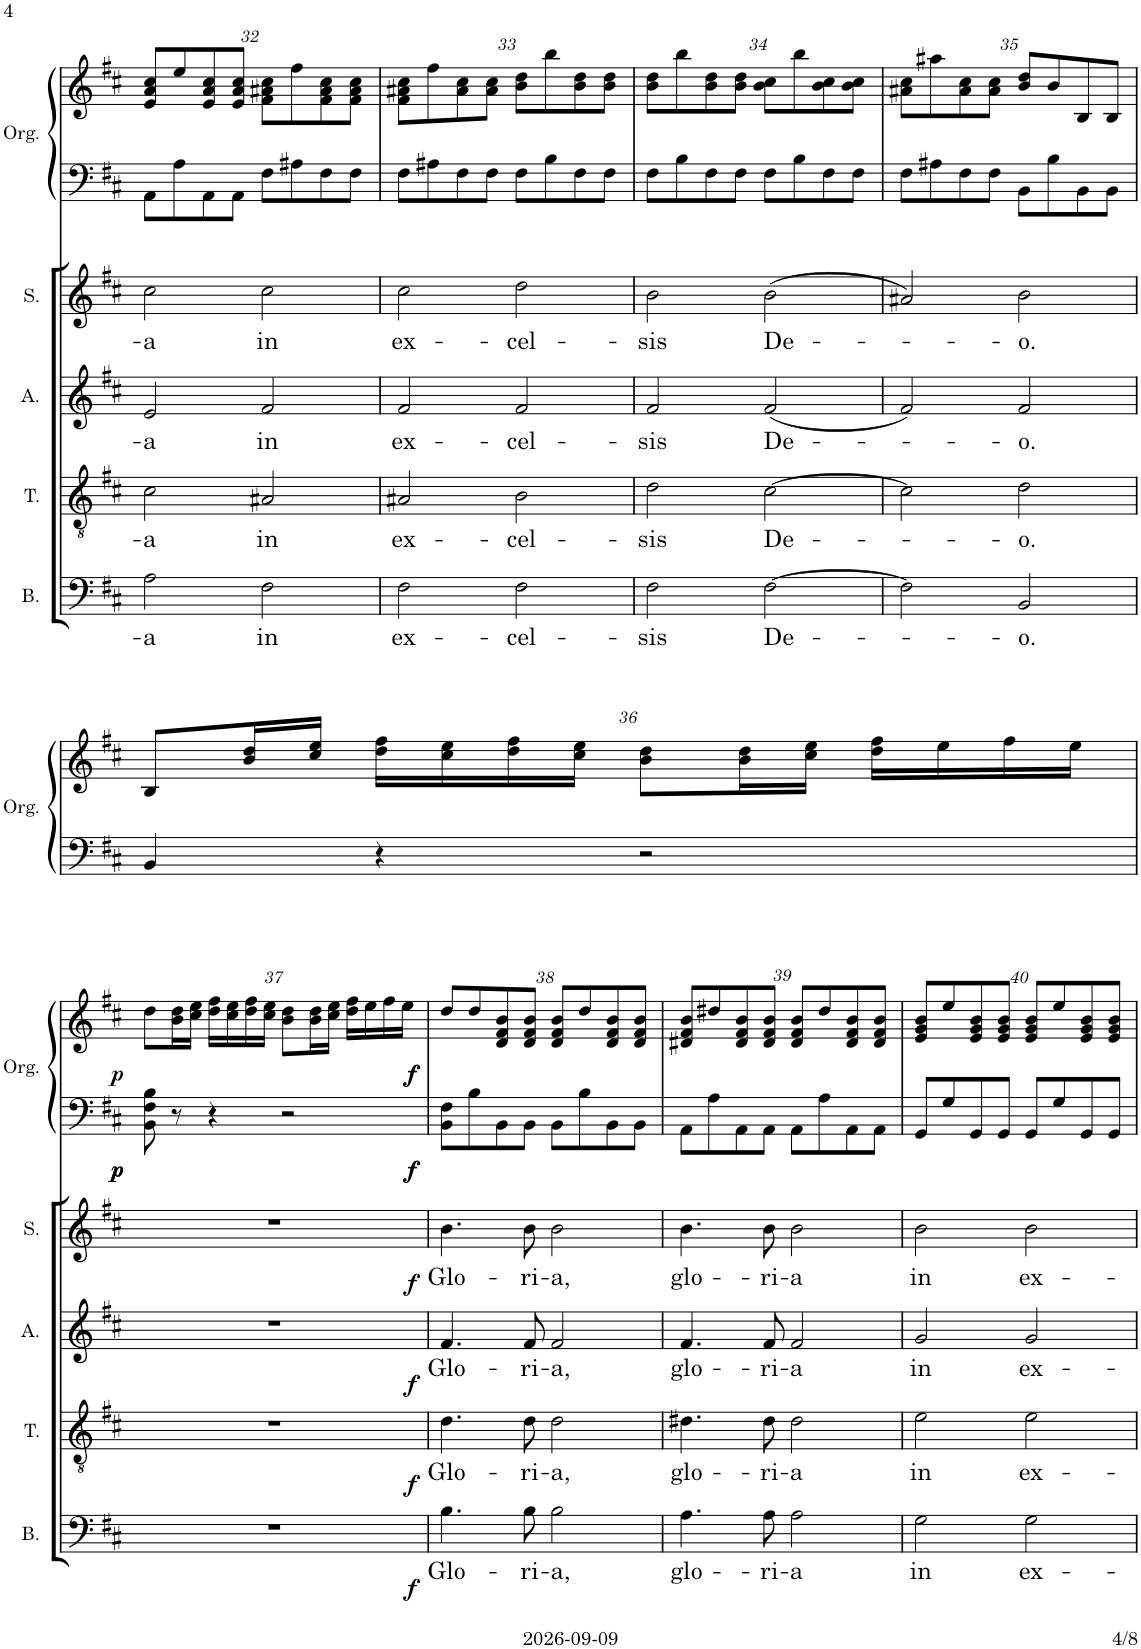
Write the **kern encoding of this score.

**kern	**text	**dynam	**kern	**text	**dynam	**kern	**text	**dynam	**kern	**text	**dynam	**kern	**kern	**dynam
*part5	*part5	*part5	*part4	*part4	*part4	*part3	*part3	*part3	*part2	*part2	*part2	*part1	*part1	*part1
*staff6	*staff6	*staff6	*staff5	*staff5	*staff5	*staff4	*staff4	*staff4	*staff3	*staff3	*staff3	*staff2	*staff1	*staff1/2
*I"Bass	*	*	*I"Tenor	*	*	*I"Alto	*	*	*I"Soprano	*	*	*I"Organ	*	*
*I'B.	*	*	*I'T.	*	*	*I'A.	*	*	*I'S.	*	*	*I'Org.	*	*
!!LO:PB:g=z
*clefF4	*	*	*clefGv2	*	*	*clefG2	*	*	*clefG2	*	*	*clefF4	*clefG2	*
*k[f#c#]	*	*	*k[f#c#]	*	*	*k[f#c#]	*	*	*k[f#c#]	*	*	*k[f#c#]	*k[f#c#]	*
*M4/4	*	*	*M4/4	*	*	*M4/4	*	*	*M4/4	*	*	*M4/4	*M4/4	*
*met(c)	*	*	*met(c)	*	*	*met(c)	*	*	*met(c)	*	*	*met(c)	*met(c)	*
=32	=32	=32	=32	=32	=32	=32	=32	=32	=32	=32	=32	=32	=32	=32
!	!LO:LY:b	!	!	!LO:LY:b	!	!	!LO:LY:b	!	!	!LO:LY:b	!	!	!	!
2A\	-a	.	2c#\	-a	.	2e/	-a	.	2cc#\	-a	.	8AA\L	8e/ 8a/ 8cc#/L	.
.	.	.	.	.	.	.	.	.	.	.	.	8A\	8ee/	.
.	.	.	.	.	.	.	.	.	.	.	.	8AA\	8e/ 8a/ 8cc#/	.
.	.	.	.	.	.	.	.	.	.	.	.	8AA\J	8e/ 8a/ 8cc#/J	.
!	!LO:LY:b	!	!	!LO:LY:b	!	!	!LO:LY:b	!	!	!LO:LY:b	!	!	!	!
2F#\	in	.	2A#X/	in	.	2f#/	in	.	2cc#\	in	.	8F#\L	8f#\ 8a#X\ 8cc#\L	.
.	.	.	.	.	.	.	.	.	.	.	.	8A#X\	8ff#\	.
.	.	.	.	.	.	.	.	.	.	.	.	8F#\	8f#\ 8a#\ 8cc#\	.
.	.	.	.	.	.	.	.	.	.	.	.	8F#\J	8f#\ 8a#\ 8cc#\J	.
=33	=33	=33	=33	=33	=33	=33	=33	=33	=33	=33	=33	=33	=33	=33
!	!LO:LY:b	!	!	!LO:LY:b	!	!	!LO:LY:b	!	!	!LO:LY:b	!	!	!	!
2F#\	ex-	.	2A#X/	ex-	.	2f#/	ex-	.	2cc#\	ex-	.	8F#\L	8f#\ 8a#X\ 8cc#\L	.
.	.	.	.	.	.	.	.	.	.	.	.	8A#X\	8ff#\	.
.	.	.	.	.	.	.	.	.	.	.	.	8F#\	8a#\ 8cc#\	.
.	.	.	.	.	.	.	.	.	.	.	.	8F#\J	8a#\ 8cc#\J	.
!	!LO:LY:b	!	!	!LO:LY:b	!	!	!LO:LY:b	!	!	!LO:LY:b	!	!	!	!
2F#\	-cel-	.	2B\	-cel-	.	2f#/	-cel-	.	2dd\	-cel-	.	8F#\L	8b\ 8dd\L	.
.	.	.	.	.	.	.	.	.	.	.	.	8B\	8bb\	.
.	.	.	.	.	.	.	.	.	.	.	.	8F#\	8b\ 8dd\	.
.	.	.	.	.	.	.	.	.	.	.	.	8F#\J	8b\ 8dd\J	.
=34	=34	=34	=34	=34	=34	=34	=34	=34	=34	=34	=34	=34	=34	=34
!	!LO:LY:b	!	!	!LO:LY:b	!	!	!LO:LY:b	!	!	!LO:LY:b	!	!	!	!
2F#\	-sis	.	2d\	-sis	.	2f#/	-sis	.	2b\	-sis	.	8F#\L	8b\ 8dd\L	.
.	.	.	.	.	.	.	.	.	.	.	.	8B\	8bb\	.
.	.	.	.	.	.	.	.	.	.	.	.	8F#\	8b\ 8dd\	.
.	.	.	.	.	.	.	.	.	.	.	.	8F#\J	8b\ 8dd\J	.
!	!LO:LY:b	!	!	!LO:LY:b	!	!	!LO:LY:b	!	!	!LO:LY:b	!	!	!	!
[2F#\	De-	.	[2c#\	De-	.	(2f#/	De-	.	(2b\	De-	.	8F#\L	8b\ 8cc#\L	.
.	.	.	.	.	.	.	.	.	.	.	.	8B\	8bb\	.
.	.	.	.	.	.	.	.	.	.	.	.	8F#\	8b\ 8cc#\	.
.	.	.	.	.	.	.	.	.	.	.	.	8F#\J	8b\ 8cc#\J	.
=35	=35	=35	=35	=35	=35	=35	=35	=35	=35	=35	=35	=35	=35	=35
2F#\]	.	.	2c#\]	.	.	2f#/)	.	.	2a#X/)	.	.	8F#\L	8a#X\ 8cc#\L	.
.	.	.	.	.	.	.	.	.	.	.	.	8A#X\	8aa#X\	.
.	.	.	.	.	.	.	.	.	.	.	.	8F#\	8a#\ 8cc#\	.
.	.	.	.	.	.	.	.	.	.	.	.	8F#\J	8a#\ 8cc#\J	.
!	!LO:LY:b	!	!	!LO:LY:b	!	!	!LO:LY:b	!	!	!LO:LY:b	!	!	!	!
2BB/	-o.	.	2d\	-o.	.	2f#/	-o.	.	2b\	-o.	.	8BB\L	8b/ 8dd/L	.
.	.	.	.	.	.	.	.	.	.	.	.	8B\	8b/	.
.	.	.	.	.	.	.	.	.	.	.	.	8BB\	8B/	.
.	.	.	.	.	.	.	.	.	.	.	.	8BB\J	8B/J	.
!!LO:LB:g=z
=36	=36	=36	=36	=36	=36	=36	=36	=36	=36	=36	=36	=36	=36	=36
1r	.	.	1r	.	.	1r	.	.	1r	.	.	4BB/	8B/L	.
.	.	.	.	.	.	.	.	.	.	.	.	.	16b/ 16dd/L	.
.	.	.	.	.	.	.	.	.	.	.	.	.	16cc#/ 16ee/JJ	.
.	.	.	.	.	.	.	.	.	.	.	.	4r	16dd\ 16ff#\LL	.
.	.	.	.	.	.	.	.	.	.	.	.	.	16cc#\ 16ee\	.
.	.	.	.	.	.	.	.	.	.	.	.	.	16dd\ 16ff#\	.
.	.	.	.	.	.	.	.	.	.	.	.	.	16cc#\ 16ee\JJ	.
.	.	.	.	.	.	.	.	.	.	.	.	2r	8b\ 8dd\L	.
.	.	.	.	.	.	.	.	.	.	.	.	.	16b\ 16dd\L	.
.	.	.	.	.	.	.	.	.	.	.	.	.	16cc#\ 16ee\JJ	.
.	.	.	.	.	.	.	.	.	.	.	.	.	16dd\ 16ff#\LL	.
.	.	.	.	.	.	.	.	.	.	.	.	.	16ee\	.
.	.	.	.	.	.	.	.	.	.	.	.	.	16ff#\	.
.	.	.	.	.	.	.	.	.	.	.	.	.	16ee\JJ	.
!!LO:LB:g=z
=37	=37	=37	=37	=37	=37	=37	=37	=37	=37	=37	=37	=37	=37	=37
!	!	!	!	!	!	!	!	!	!	!	!	!	!	!LO:DY:b=2
!	!	!	!	!	!	!	!	!	!	!	!	!	!	!LO:DY:n=1:b=2
!	!	!	!	!	!	!	!	!	!	!	!	!	!	!LO:DY:n=2:b=2
!	!	!	!	!	!	!	!	!	!	!	!	!	!	!LO:DY:n=3:b
1r	.	.	1r	.	.	1r	.	.	1r	.	.	8BB\ 8F#\ 8B\	8dd\L	p p p p
.	.	.	.	.	.	.	.	.	.	.	.	8r	16b\ 16dd\L	.
.	.	.	.	.	.	.	.	.	.	.	.	.	16cc#\ 16ee\JJ	.
.	.	.	.	.	.	.	.	.	.	.	.	4r	16dd\ 16ff#\LL	.
.	.	.	.	.	.	.	.	.	.	.	.	.	16cc#\ 16ee\	.
.	.	.	.	.	.	.	.	.	.	.	.	.	16dd\ 16ff#\	.
.	.	.	.	.	.	.	.	.	.	.	.	.	16cc#\ 16ee\JJ	.
.	.	.	.	.	.	.	.	.	.	.	.	2r	8b\ 8dd\L	.
.	.	.	.	.	.	.	.	.	.	.	.	.	16b\ 16dd\L	.
.	.	.	.	.	.	.	.	.	.	.	.	.	16cc#\ 16ee\JJ	.
.	.	.	.	.	.	.	.	.	.	.	.	.	16dd\ 16ff#\LL	.
.	.	.	.	.	.	.	.	.	.	.	.	.	16ee\	.
.	.	.	.	.	.	.	.	.	.	.	.	.	16ff#\	.
.	.	.	.	.	.	.	.	.	.	.	.	.	16ee\JJ	.
=38	=38	=38	=38	=38	=38	=38	=38	=38	=38	=38	=38	=38	=38	=38
!	!LO:LY:b	!LO:DY:b	!	!LO:LY:b	!LO:DY:b	!	!LO:LY:b	!LO:DY:b	!	!LO:LY:b	!LO:DY:b	!	!	!LO:DY:b=2
!	!	!	!	!	!	!	!	!	!	!	!	!	!	!LO:DY:n=1:b=2
!	!	!	!	!	!	!	!	!	!	!	!	!	!	!LO:DY:n=2:b
!	!	!	!	!	!	!	!	!	!	!	!	!	!	!LO:DY:n=3:b
4.B\	Glo-	f	4.d\	Glo-	f	4.f#/	Glo-	f	4.b\	Glo-	f	8BB\ 8F#\L	8dd/L	f f f f
.	.	.	.	.	.	.	.	.	.	.	.	8B\	8dd/	.
.	.	.	.	.	.	.	.	.	.	.	.	8BB\	8d/ 8f#/ 8b/	.
!	!LO:LY:b	!	!	!LO:LY:b	!	!	!LO:LY:b	!	!	!LO:LY:b	!	!	!	!
8B\	-ri-	.	8d\	-ri-	.	8f#/	-ri-	.	8b\	-ri-	.	8BB\J	8d/ 8f#/ 8b/J	.
!	!LO:LY:b	!	!	!LO:LY:b	!	!	!LO:LY:b	!	!	!LO:LY:b	!	!	!	!
2B\	-a,	.	2d\	-a,	.	2f#/	-a,	.	2b\	-a,	.	8BB\L	8d/ 8f#/ 8b/L	.
.	.	.	.	.	.	.	.	.	.	.	.	8B\	8dd/	.
.	.	.	.	.	.	.	.	.	.	.	.	8BB\	8d/ 8f#/ 8b/	.
.	.	.	.	.	.	.	.	.	.	.	.	8BB\J	8d/ 8f#/ 8b/J	.
=39	=39	=39	=39	=39	=39	=39	=39	=39	=39	=39	=39	=39	=39	=39
!	!LO:LY:b	!	!	!LO:LY:b	!	!	!LO:LY:b	!	!	!LO:LY:b	!	!	!	!
4.A\	glo-	.	4.d#X\	glo-	.	4.f#/	glo-	.	4.b\	glo-	.	8AA\L	8d#X/ 8f#/ 8b/L	.
.	.	.	.	.	.	.	.	.	.	.	.	8A\	8dd#X/	.
.	.	.	.	.	.	.	.	.	.	.	.	8AA\	8d#/ 8f#/ 8b/	.
!	!LO:LY:b	!	!	!LO:LY:b	!	!	!LO:LY:b	!	!	!LO:LY:b	!	!	!	!
8A\	-ri-	.	8d#\	-ri-	.	8f#/	-ri-	.	8b\	-ri-	.	8AA\J	8d#/ 8f#/ 8b/J	.
!	!LO:LY:b	!	!	!LO:LY:b	!	!	!LO:LY:b	!	!	!LO:LY:b	!	!	!	!
2A\	-a	.	2d#\	-a	.	2f#/	-a	.	2b\	-a	.	8AA\L	8d#/ 8f#/ 8b/L	.
.	.	.	.	.	.	.	.	.	.	.	.	8A\	8dd#/	.
.	.	.	.	.	.	.	.	.	.	.	.	8AA\	8d#/ 8f#/ 8b/	.
.	.	.	.	.	.	.	.	.	.	.	.	8AA\J	8d#/ 8f#/ 8b/J	.
=40	=40	=40	=40	=40	=40	=40	=40	=40	=40	=40	=40	=40	=40	=40
!	!LO:LY:b	!	!	!LO:LY:b	!	!	!LO:LY:b	!	!	!LO:LY:b	!	!	!	!
2G\	in	.	2e\	in	.	2g/	in	.	2b\	in	.	8GG/L	8e/ 8g/ 8b/L	.
.	.	.	.	.	.	.	.	.	.	.	.	8G/	8ee/	.
.	.	.	.	.	.	.	.	.	.	.	.	8GG/	8e/ 8g/ 8b/	.
.	.	.	.	.	.	.	.	.	.	.	.	8GG/J	8e/ 8g/ 8b/J	.
!	!LO:LY:b	!	!	!LO:LY:b	!	!	!LO:LY:b	!	!	!LO:LY:b	!	!	!	!
2G\	ex-	.	2e\	ex-	.	2g/	ex-	.	2b\	ex-	.	8GG/L	8e/ 8g/ 8b/L	.
.	.	.	.	.	.	.	.	.	.	.	.	8G/	8ee/	.
.	.	.	.	.	.	.	.	.	.	.	.	8GG/	8e/ 8g/ 8b/	.
.	.	.	.	.	.	.	.	.	.	.	.	8GG/J	8e/ 8g/ 8b/J	.
=	=	=	=	=	=	=	=	=	=	=	=	=	=	=
*-	*-	*-	*-	*-	*-	*-	*-	*-	*-	*-	*-	*-	*-	*-
